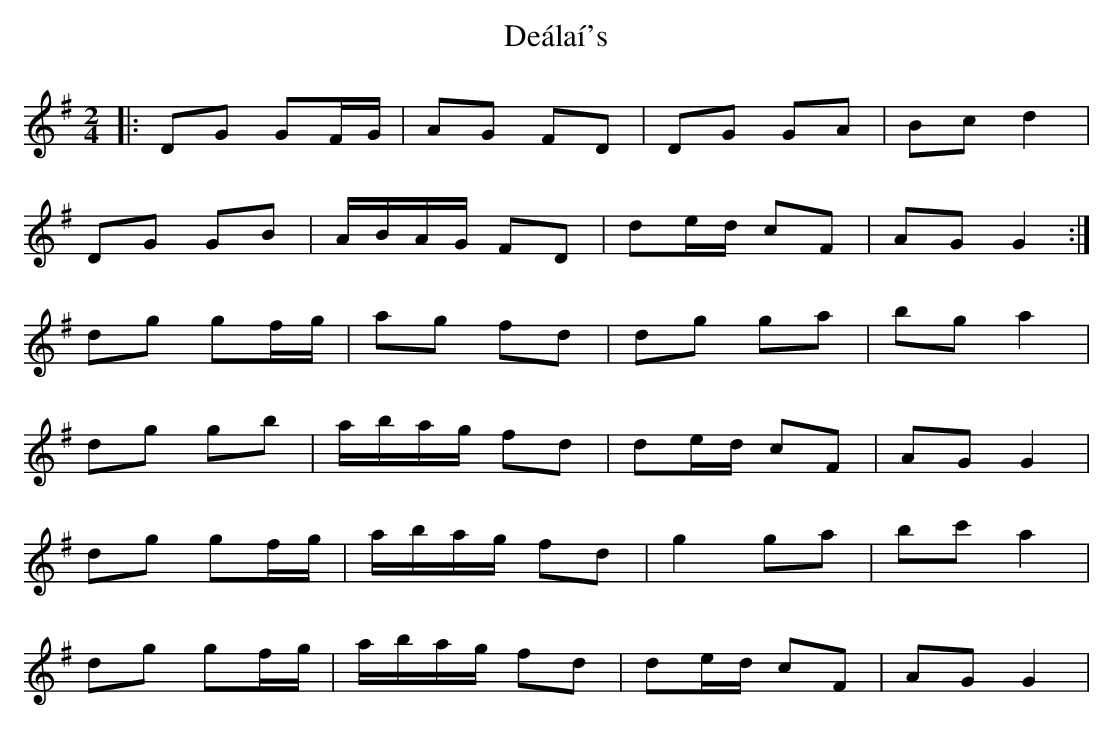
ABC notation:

X:1
T: Deálaí's
M: 2/4
L: 1/8
K: Gmaj
|:DG GF/G/|AG FD|DG GA|Bc d2|
DG GB|A/B/A/G/ FD|de/d/ cF|AG G2:|
dg gf/g/|ag fd|dg ga|bg a2|
dg gb|a/b/a/g/ fd|de/d/ cF|AG G2|
dg gf/g/|a/b/a/g/ fd|g2 ga|bc' a2|
dg gf/g/|a/b/a/g/ fd|de/d/ cF|AG G2|
